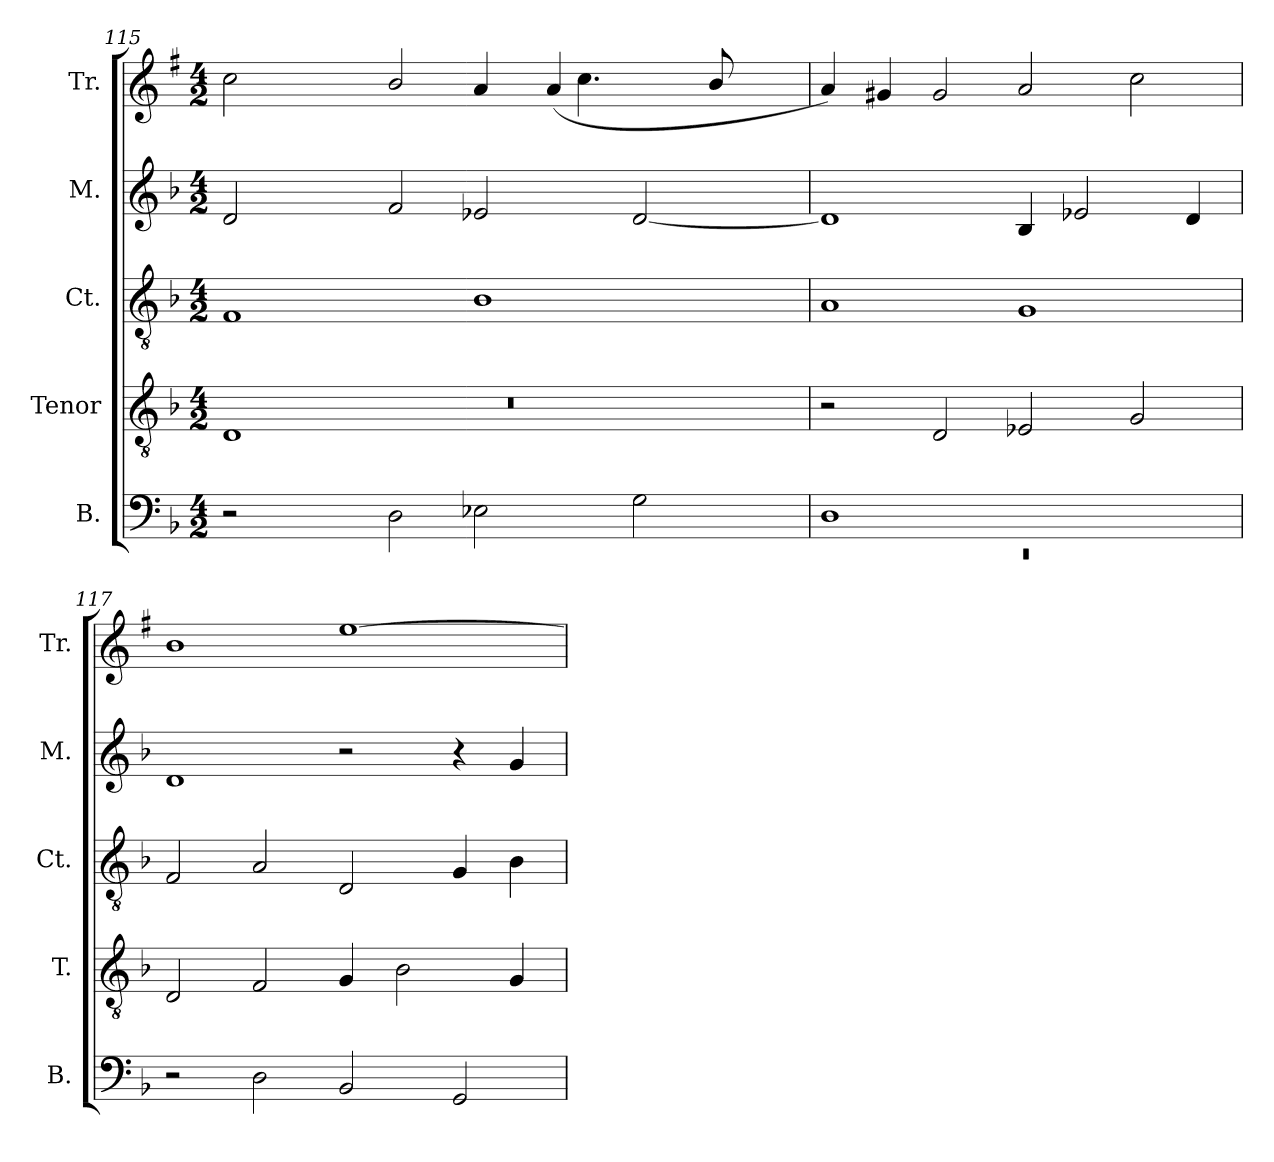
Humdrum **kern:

**kern	**kern	**kern	**kern	**kern
*part5	*part4	*part3	*part2	*part1
*staff5	*staff4	*staff3	*staff2	*staff1
*I"B.	*I"Tenor	*I"Ct.	*I"M.	*I"Tr.
*I'B.	*I'T.	*I'Ct.	*I'M.	*I'Tr.
!!LO:LB:g=z
*clefF4	*clefGv2	*clefGv2	*clefG2	*clefG2
*	*	*	*	*ITrd1c2
*k[b-]	*k[b-]	*k[b-]	*k[b-]	*k[b-]
*F:	*F:	*F:	*F:	*F:
*M4/2	*M4/2	*M4/2	*M4/2	*M4/2
=115	=115	=115	=115	=115
*	*^	*	*	*
*	*	*^	*	*	*
!	!	!	!	!	!	!LO:TX:a:i:t=11"
!	!	!	!LO:N:vis=1	!	!	!
*	*	*	*	*	*	*^
*	*	*	*	*	*	*	*^
2r	8ryy	1D	0r	1F	2d/	4ryy	2b-\	1ryy
.	32ryy	.	.	.	.	.	.	.
.	1ryy	.	.	.	.	.	.	.
.	.	.	.	.	.	8ryy	.	.
.	.	.	.	.	.	32ryy	.	.
.	.	.	.	.	.	1ryy	.	.
2D\	.	.	.	.	2f/	.	2a/	.
2E-X\	.	1ryy	.	1B-	2e-X/	.	4g/	4ryy
.	2ryy	.	.	.	.	.	.	.
.	.	.	.	.	.	.	(<4g/	16.ryy
.	.	.	.	.	.	.	.	4.b-\
.	.	.	.	.	.	2ryy	.	.
2G\	.	.	.	.	[<2d/	.	8ryy	.
.	.	.	.	.	.	.	32ryy	.
.	4ryy	.	.	.	.	.	4ryy	.
.	.	.	.	.	.	.	.	8a/
.	.	.	.	.	.	.	.	8ryy
.	16.ryy	.	.	.	.	16.ryy	16.ryy	.
.	.	.	.	.	.	.	.	32ryy
*	*v	*v	*v	*	*	*	*	*
=116	=116	=116	=116	=116	=116	=116
*^	*	*	*	*	*	*
!	!LO:N:vis=1	!	!	!	!	!	!
*	*	*	*	*	*v	*v	*v
1D	0rEE	2r	1A	1d]	4g/)
.	.	.	.	.	4f#/
.	.	2D/	.	.	2f#/
1ryy	.	2E-X/	1G	4B-/	2g/
.	.	.	.	2e-X/	.
.	.	2G/	.	.	2b-\
.	.	.	.	4d/	.
*v	*v	*	*	*	*
=117	=117	=117	=117	=117
2r	2D/	2F/	1d	1a
2D\	2F/	2A/	.	.
2BB-/	4G/	2D/	2r	[>1dd
.	2B-\	.	.	.
2GG/	.	4G/	4r	.
.	4G/	4B-\	4g/	.
=	=	=	=	=
*-	*-	*-	*-	*-
